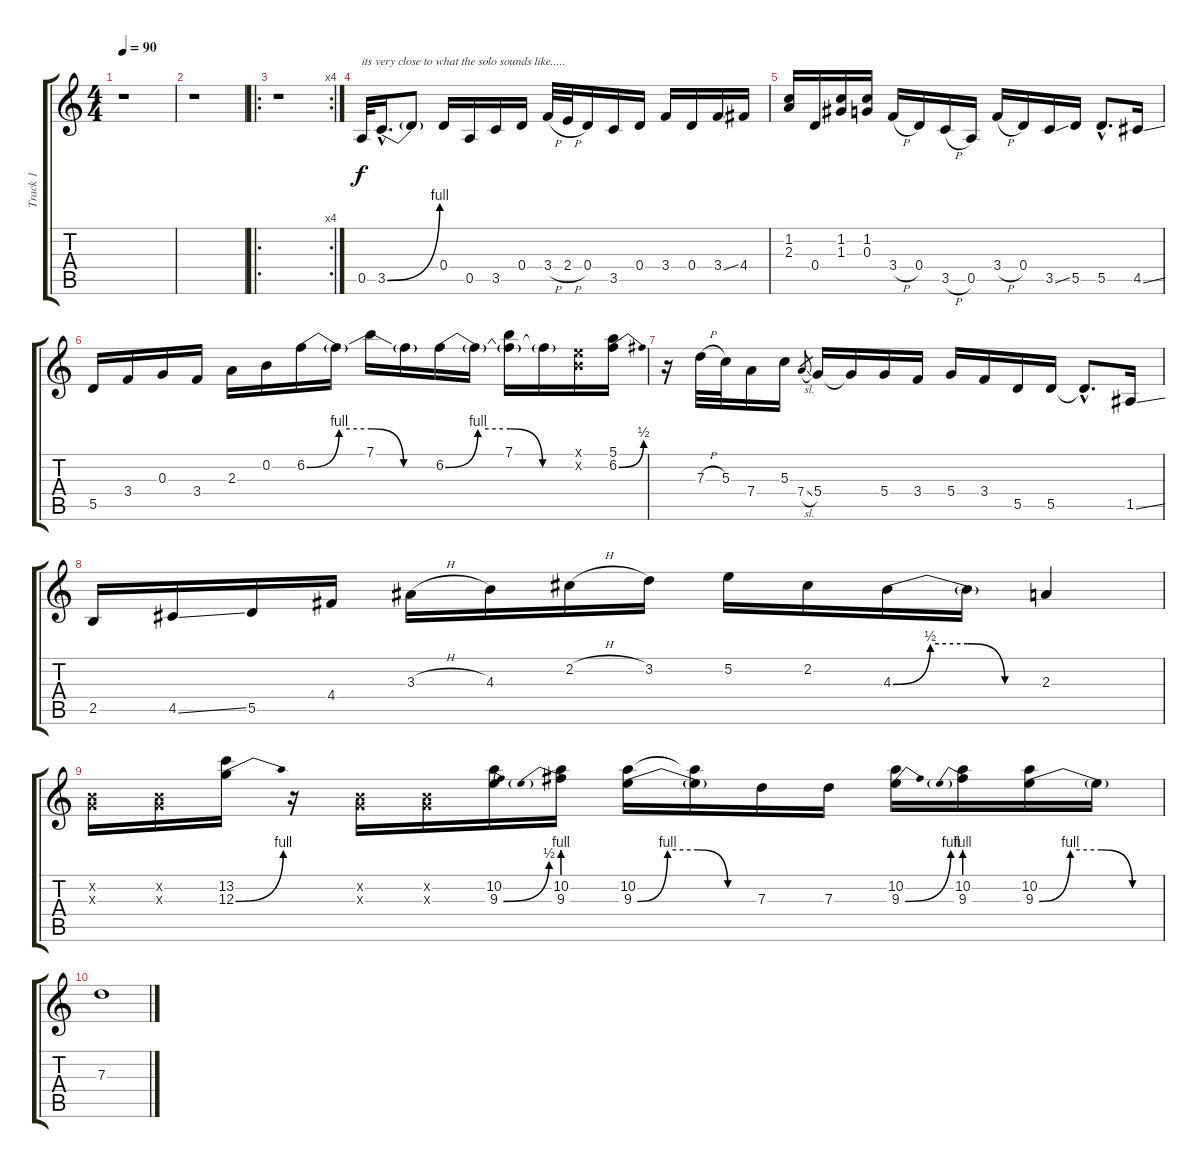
\track ("Track 1" "Track 1") {instrument electricguitarclean}
\staff {score tabs}
\tuning (E4 B3 G3 D3 A2 E2) {hide}
\ts (4 4)
\tempo 90
\clef g2
\ks c
r.1{dy f instrument electricguitarclean} |
r.1 |
\ro
\rc 4
r.1 |
0.5.32{txt "its very close to what the solo sounds like....."} 3.5{be (bend 0 0 60 4) hac}.16{d} 3.5{t}.8 0.4.16 0.5.16 3.5.16 0.4.16 3.4{h}.32 2.4{h}.32 0.4.16 3.5.16 0.4.16 3.4.16 0.4.16 3.4{ss}.16 4.4.16 |
(1.2 2.3).16 0.4.16 (1.2 1.3).16 (1.2 0.3).16 3.4{h}.16 0.4.16 3.5{h}.16 0.5.16 3.4{h}.16 0.4.16 3.5{ss}.16 5.5.16 5.5{hac}.8{d} 4.5{ss}.16 |
5.5.16 3.4.16 0.3.16 3.4.16 2.3.16 0.2.16 6.2{be (custom 0 0 15 4 30 4 45 0 60 0)}.16 6.2{t}.16 7.1.16 6.2{t}.16 6.2{be (custom 0 0 15 4 30 4 45 0 60 0)}.16 6.2{t}.16 (7.1 6.2{t}).16 6.2{t}.16 (0.1{x} 0.2{x}).16 (5.1 6.2{be (bend 0 0 60 2)}).16 |
r.16 7.3{h}.32 5.3.32 7.4.16 5.3.16 7.4{sl}.8{gr} 5.4.16 5.4{t}.16 5.4.16 3.4.16 5.4.16 3.4.16 5.5.16 5.5.16 5.5{hac t}.8{d} 1.5{ss}.16 |
2.5.16 4.5{ss}.16 5.5.16 4.4.16 3.3{h}.16 4.3.16 2.2{h}.16 3.2.16 5.2.16 2.2.16 4.3{be (custom 0 0 15 2 30 2 45 0 60 0)}.16 4.3{t}.16 2.3.4 |
(0.2{x} 0.3{x}).16 (0.2{x} 0.3{x}).16 (13.2 12.3{be (bend 0 0 60 4)}).16 r.16 (0.2{x} 0.3{x}).16 (0.2{x} 0.3{x}).16 (10.2 9.3{be (bend 0 0 60 2)}).16 (10.2 9.3{be (prebend 0 4 60 4)}).16 (10.2 9.3{be (custom 0 0 15 4 30 4 45 0 60 0)}).16 (10.2{t} 9.3{t}).16 7.3.16 7.3.16 (10.2 9.3{be (bend 0 0 60 4)}).16 (10.2 9.3{be (prebend 0 4 60 4)}).16 (10.2 9.3{be (custom 0 0 15 4 30 4 45 0 60 0)}).16 9.3{t}.16 |
7.3.1
